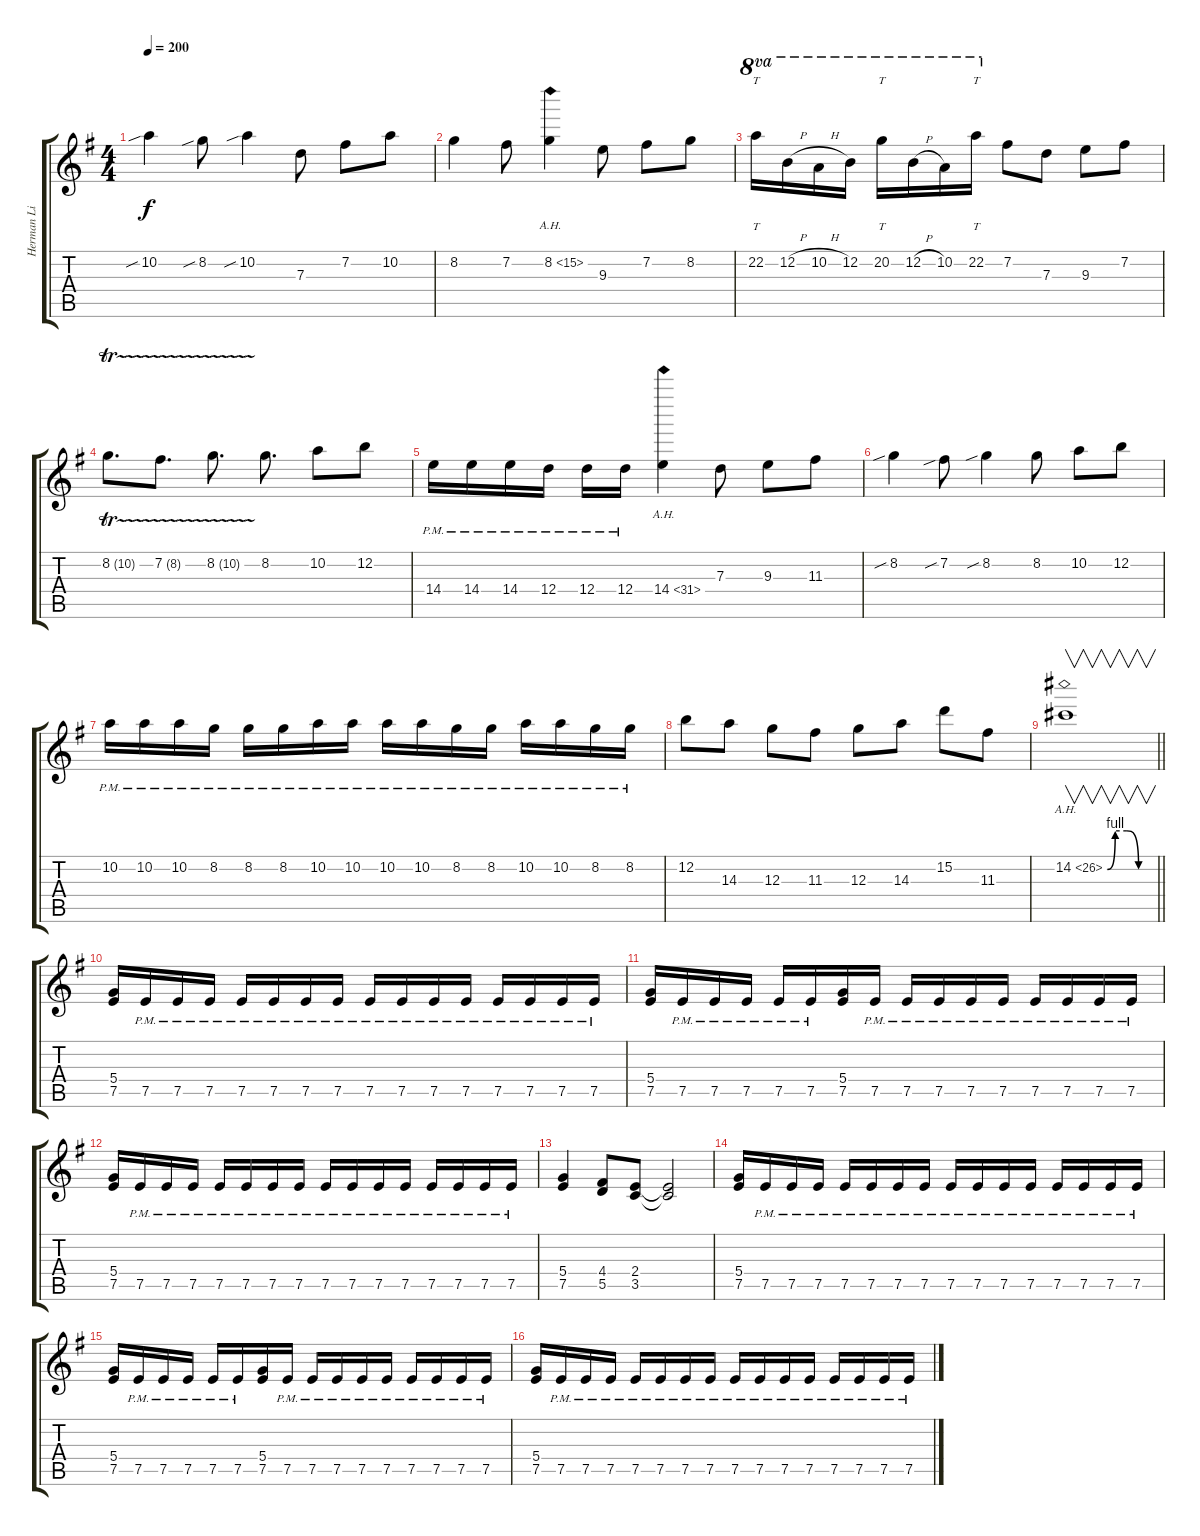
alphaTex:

\track ("Herman Li" "Herman Li") {instrument distortionguitar}
\staff {score tabs}
\tuning (E4 B3 G3 D3 A2 E2) {hide}
\ts (4 4)
\tempo 200
\clef g2
\ks g
10.2{sib}.4{dy f} 8.2{sib}.8 10.2{sib}.4 7.3.8 7.2.8 10.2.8 |
8.2.4 7.2.8 8.2{ah 7}.4 9.3.8 7.2.8 8.2.8 |
22.2.16{tt ot 8va} 12.2{h}.16{ot 8va} 10.2{h}.16{ot 8va} 12.2.16{ot 8va} 20.2.16{tt ot 8va} 12.2{h}.16{ot 8va} 10.2.16{ot 8va} 22.2.16{tt ot 8va} 7.2.8 7.3.8 9.3.8 7.2.8 |
8.2{tr (10 32)}.8{d} 7.2{tr (8 32)}.8{d} 8.2{tr (10 32)}.8{d} 8.2.8{d} 10.2.8 12.2.8 |
14.4{pm}.16 14.4{pm}.16 14.4{pm}.16 12.4{pm}.16 12.4{pm}.16 12.4{pm}.16 14.4{ah 17}.4 7.3.8 9.3.8 11.3.8 |
8.2{sib}.4 7.2{sib}.8 8.2{sib}.4 8.2.8 10.2.8 12.2.8 |
10.2{pm}.16 10.2{pm}.16 10.2{pm}.16 8.2{pm}.16 8.2{pm}.16 8.2{pm}.16 10.2{pm}.16 10.2{pm}.16 10.2{pm}.16 10.2{pm}.16 8.2{pm}.16 8.2{pm}.16 10.2{pm}.16 10.2{pm}.16 8.2{pm}.16 8.2{pm}.16 |
12.2.8 14.3.8 12.3.8 11.3.8 12.3.8 14.3.8 15.2.8 11.3.8 |
\barLineRight lightlight
14.2{be (custom 0 0 10 4 25 4 40 0 60 0) ah 12}.1{v} |
(5.4 7.5).16 7.5{pm}.16 7.5{pm}.16 7.5{pm}.16 7.5{pm}.16 7.5{pm}.16 7.5{pm}.16 7.5{pm}.16 7.5{pm}.16 7.5{pm}.16 7.5{pm}.16 7.5{pm}.16 7.5{pm}.16 7.5{pm}.16 7.5{pm}.16 7.5{pm}.16 |
(5.4 7.5).16 7.5{pm}.16 7.5{pm}.16 7.5{pm}.16 7.5{pm}.16 7.5{pm}.16 (5.4 7.5).16 7.5{pm}.16 7.5{pm}.16 7.5{pm}.16 7.5{pm}.16 7.5{pm}.16 7.5{pm}.16 7.5{pm}.16 7.5{pm}.16 7.5{pm}.16 |
(5.4 7.5).16 7.5{pm}.16 7.5{pm}.16 7.5{pm}.16 7.5{pm}.16 7.5{pm}.16 7.5{pm}.16 7.5{pm}.16 7.5{pm}.16 7.5{pm}.16 7.5{pm}.16 7.5{pm}.16 7.5{pm}.16 7.5{pm}.16 7.5{pm}.16 7.5{pm}.16 |
(5.4 7.5).4 (4.4 5.5).8 (2.4 3.5).8 (2.4{t} 3.5{t}).2 |
(5.4 7.5).16 7.5{pm}.16 7.5{pm}.16 7.5{pm}.16 7.5{pm}.16 7.5{pm}.16 7.5{pm}.16 7.5{pm}.16 7.5{pm}.16 7.5{pm}.16 7.5{pm}.16 7.5{pm}.16 7.5{pm}.16 7.5{pm}.16 7.5{pm}.16 7.5{pm}.16 |
(5.4 7.5).16 7.5{pm}.16 7.5{pm}.16 7.5{pm}.16 7.5{pm}.16 7.5{pm}.16 (5.4 7.5).16 7.5{pm}.16 7.5{pm}.16 7.5{pm}.16 7.5{pm}.16 7.5{pm}.16 7.5{pm}.16 7.5{pm}.16 7.5{pm}.16 7.5{pm}.16 |
(5.4 7.5).16 7.5{pm}.16 7.5{pm}.16 7.5{pm}.16 7.5{pm}.16 7.5{pm}.16 7.5{pm}.16 7.5{pm}.16 7.5{pm}.16 7.5{pm}.16 7.5{pm}.16 7.5{pm}.16 7.5{pm}.16 7.5{pm}.16 7.5{pm}.16 7.5{pm}.16
